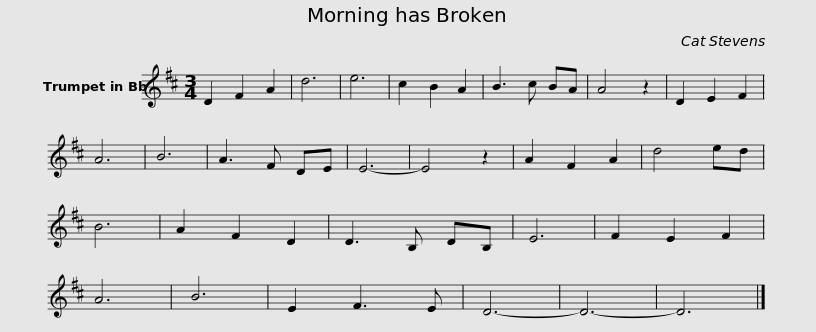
X:1
L:1/8
M:3/4
I:linebreak $
K:none
V:1 treble transpose=-2
V:1
[K:D] D2 F2 A2 | d6 | e6 | c2 B2 A2 | B3 c BA | %5
 A4 z2 | D2 E2 F2 | A6 |$ B6 | A3 F D-E | %10
 E6- | E4 z2 | A2 F2 A2 | d4 ed | B6 | %15
 A2 F2 D2 |$ D3 B, DB, | E6 | F2 E2 F2 | A6 | %20
 B6 | E2 F3 E | D6- | D6- | D6 |] %25
